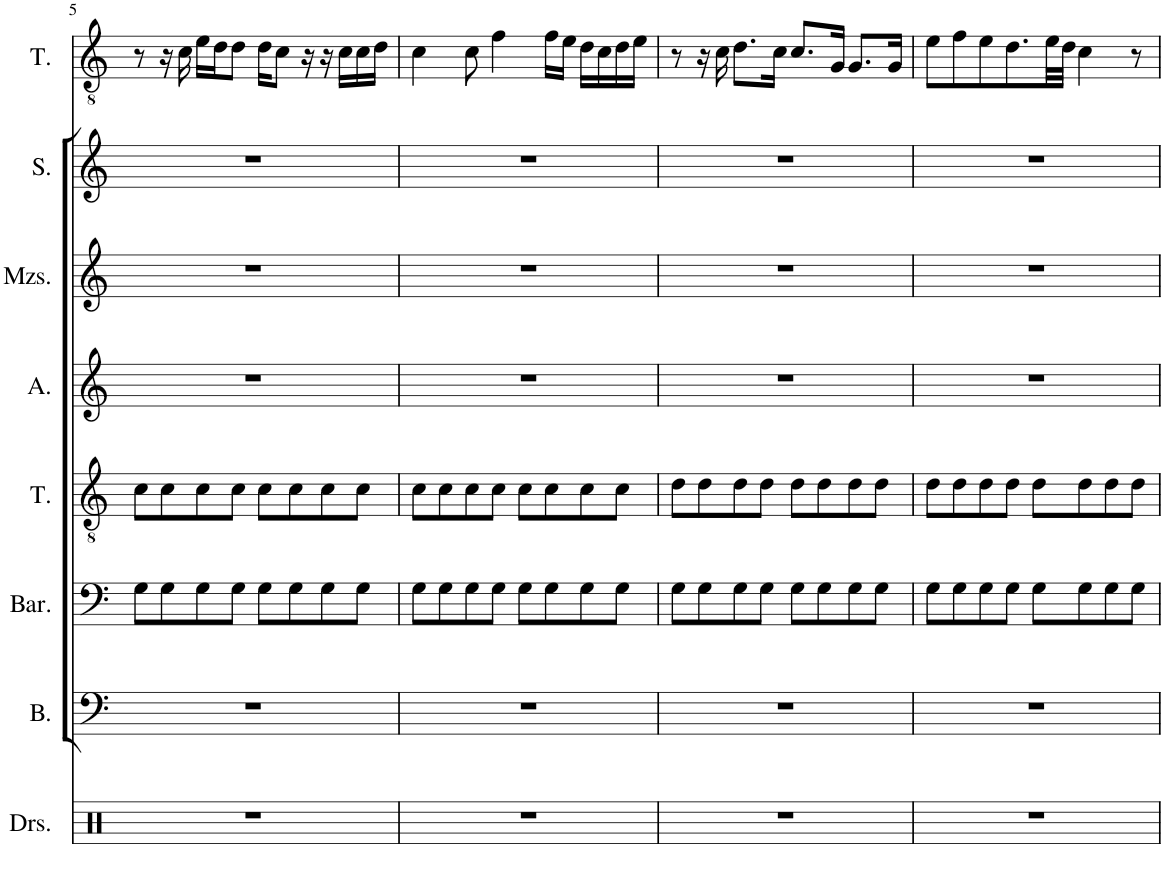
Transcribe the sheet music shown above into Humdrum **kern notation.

**kern	**kern	**kern	**kern	**kern	**kern	**kern	**kern
*part8	*part7	*part6	*part5	*part4	*part3	*part2	*part1
*staff8	*staff7	*staff6	*staff5	*staff4	*staff3	*staff2	*staff1
*I"Drumset	*I"Bass	*I"Baritone	*I"Tenor	*I"Alto	*I"Mezzo-soprano	*I"Soprano	*I"Tenor
*I'Drs.	*I'B.	*I'Bar.	*I'T.	*I'A.	*I'Mzs.	*I'S.	*I'T.
!!LO:PB:g=z
*clefX	*clefF4	*clefF4	*clefGv2	*clefG2	*clefG2	*clefG2	*clefGv2
*k[]	*k[]	*k[]	*k[]	*k[]	*k[]	*k[]	*k[]
*M4/4	*M4/4	*M4/4	*M4/4	*M4/4	*M4/4	*M4/4	*M4/4
=5	=5	=5	=5	=5	=5	=5	=5
1r	1r	8G\L	8c\L	1r	1r	1r	8r
.	.	8G\	8c\	.	.	.	16r
.	.	.	.	.	.	.	16c\
.	.	8G\	8c\	.	.	.	16e\LL
.	.	.	.	.	.	.	16d\J
.	.	8G\J	8c\J	.	.	.	8d\J
.	.	8G\L	8c\L	.	.	.	16d\KL
.	.	.	.	.	.	.	8c\J
.	.	8G\	8c\	.	.	.	.
.	.	.	.	.	.	.	16r
.	.	8G\	8c\	.	.	.	16r
.	.	.	.	.	.	.	16c\LL
.	.	8G\J	8c\J	.	.	.	16c\
.	.	.	.	.	.	.	16d\JJ
=6	=6	=6	=6	=6	=6	=6	=6
1r	1r	8G\L	8c\L	1r	1r	1r	4c\
.	.	8G\	8c\	.	.	.	.
.	.	8G\	8c\	.	.	.	8c\
.	.	8G\J	8c\J	.	.	.	4f\
.	.	8G\L	8c\L	.	.	.	.
.	.	8G\	8c\	.	.	.	16f\LL
.	.	.	.	.	.	.	16e\JJ
.	.	8G\	8c\	.	.	.	16d\LL
.	.	.	.	.	.	.	16c\
.	.	8G\J	8c\J	.	.	.	16d\
.	.	.	.	.	.	.	16e\JJ
=7	=7	=7	=7	=7	=7	=7	=7
1r	1r	8G\L	8d\L	1r	1r	1r	8r
.	.	8G\	8d\	.	.	.	16r
.	.	.	.	.	.	.	16c\
.	.	8G\	8d\	.	.	.	8.d\L
.	.	8G\J	8d\J	.	.	.	.
.	.	.	.	.	.	.	16c\Jk
.	.	8G\L	8d\L	.	.	.	8.c/L
.	.	8G\	8d\	.	.	.	.
.	.	.	.	.	.	.	16G/Jk
.	.	8G\	8d\	.	.	.	8.G/L
.	.	8G\J	8d\J	.	.	.	.
.	.	.	.	.	.	.	16G/Jk
=8	=8	=8	=8	=8	=8	=8	=8
1r	1r	8G\L	8d\L	1r	1r	1r	8e\L
.	.	8G\	8d\	.	.	.	8f\
.	.	8G\	8d\	.	.	.	8e\
.	.	8G\J	8d\J	.	.	.	8.d\
.	.	8G\L	8d\L	.	.	.	.
.	.	.	.	.	.	.	32e\LL
.	.	.	.	.	.	.	32d\JJJ
.	.	8G\	8d\	.	.	.	4c\
.	.	8G\	8d\	.	.	.	.
.	.	8G\J	8d\J	.	.	.	8r
=	=	=	=	=	=	=	=
*-	*-	*-	*-	*-	*-	*-	*-
